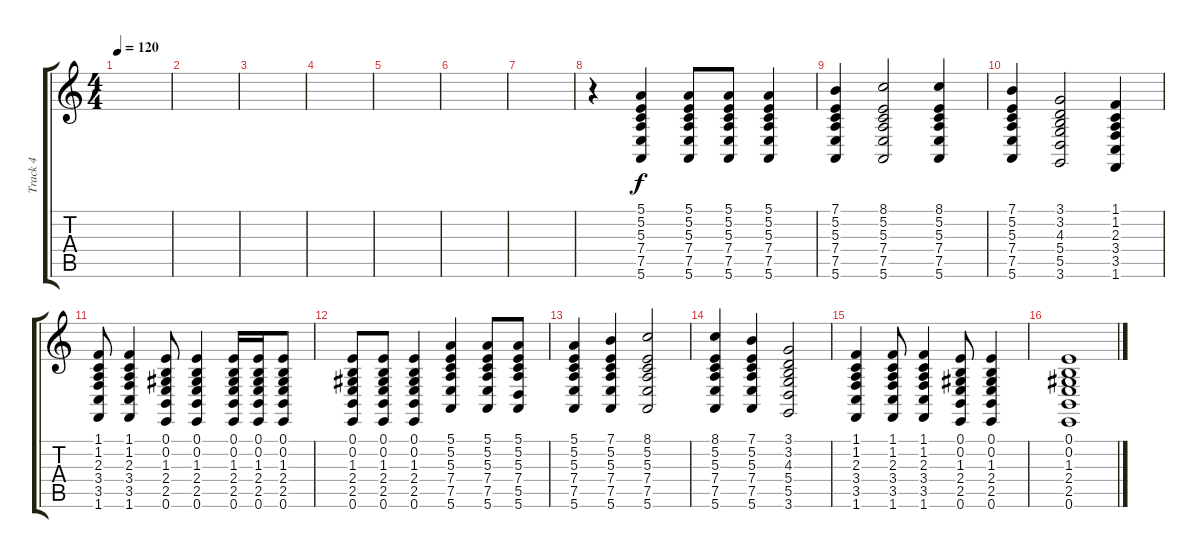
\track ("Track 4" "Track 4") {instrument choiraahs}
\staff {score tabs}
\tuning (E4 B3 G3 D3 A2 E2) {hide}
\ts (4 4)
\tempo 120
\clef g2
\ks c
|
|
|
|
|
|
|
r.4 (5.1 5.2 5.3 7.4 7.5 5.6).4 (5.1 5.2 5.3 7.4 7.5 5.6).8 (5.1 5.2 5.3 7.4 7.5 5.6).8 (5.1 5.2 5.3 7.4 7.5 5.6).4 |
(7.1 5.2 5.3 7.4 7.5 5.6).4 (8.1 5.2 5.3 7.4 7.5 5.6).2 (8.1 5.2 5.3 7.4 7.5 5.6).4 |
(7.1 5.2 5.3 7.4 7.5 5.6).4 (3.1 3.2 4.3 5.4 5.5 3.6).2 (1.1 1.2 2.3 3.4 3.5 1.6).4 |
(1.1 1.2 2.3 3.4 3.5 1.6).8 (1.1 1.2 2.3 3.4 3.5 1.6).4 (0.1 0.2 1.3 2.4 2.5 0.6).8 (0.1 0.2 1.3 2.4 2.5 0.6).4 (0.1 0.2 1.3 2.4 2.5 0.6).16 (0.1 0.2 1.3 2.4 2.5 0.6).16 (0.1 0.2 1.3 2.4 2.5 0.6).8 |
(0.1 0.2 1.3 2.4 2.5 0.6).8 (0.1 0.2 1.3 2.4 2.5 0.6).8 (0.1 0.2 1.3 2.4 2.5 0.6).4 (5.1 5.2 5.3 7.4 7.5 5.6).4 (5.1 5.2 5.3 7.4 7.5 5.6).8 (5.1 5.2 5.3 7.4 5.5 5.6).8 |
(5.1 5.2 5.3 7.4 7.5 5.6).4 (7.1 5.2 5.3 7.4 7.5 5.6).4 (8.1 5.2 5.3 7.4 7.5 5.6).2 |
(8.1 5.2 5.3 7.4 7.5 5.6).4 (7.1 5.2 5.3 7.4 7.5 5.6).4 (3.1 3.2 4.3 5.4 5.5 3.6).2 |
(1.1 1.2 2.3 3.4 3.5 1.6).4 (1.1 1.2 2.3 3.4 3.5 1.6).8 (1.1 1.2 2.3 3.4 3.5 1.6).4 (0.1 0.2 1.3 2.4 2.5 0.6).8 (0.1 0.2 1.3 2.4 2.5 0.6).4 |
(0.1 0.2 1.3 2.4 2.5 0.6).1
